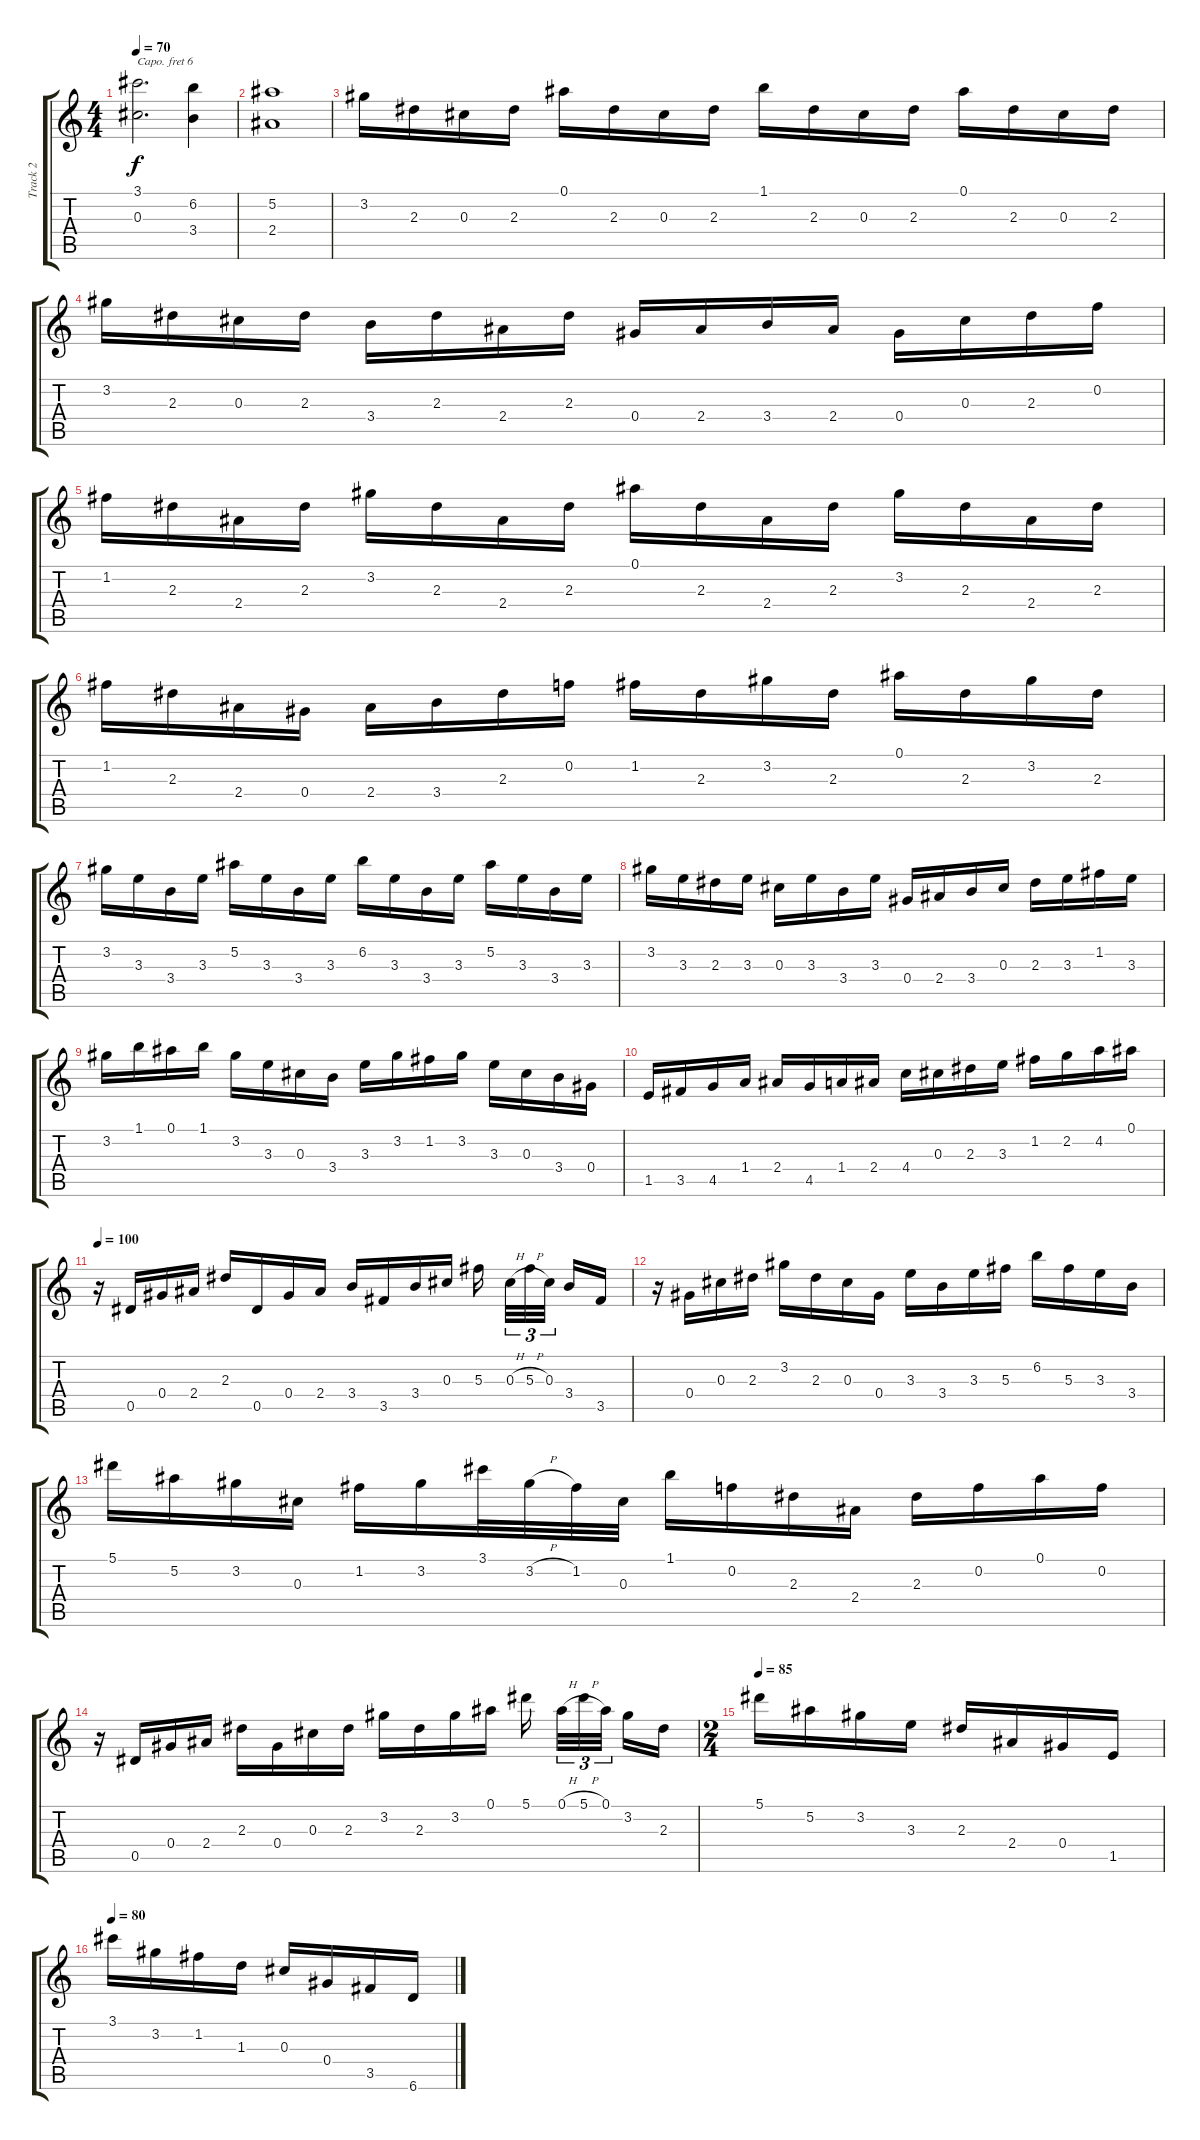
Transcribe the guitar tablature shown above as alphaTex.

\track ("Track 2" "Track 2") {instrument acousticguitarsteel}
\staff {score tabs}
\capo 6
\tuning (E4 B3 G3 D3 A2 D2) {hide}
\ts (4 4)
\tempo 70
\clef g2
\ks c
(3.1 0.3).2{d dy f} (6.2 3.4).4 |
(5.2 2.4).1 |
3.2.16 2.3.16 0.3.16 2.3.16 0.1.16 2.3.16 0.3.16 2.3.16 1.1.16 2.3.16 0.3.16 2.3.16 0.1.16 2.3.16 0.3.16 2.3.16 |
3.2.16 2.3.16 0.3.16 2.3.16 3.4.16 2.3.16 2.4.16 2.3.16 0.4.16 2.4.16 3.4.16 2.4.16 0.4.16 0.3.16 2.3.16 0.2.16 |
1.2.16 2.3.16 2.4.16 2.3.16 3.2.16 2.3.16 2.4.16 2.3.16 0.1.16 2.3.16 2.4.16 2.3.16 3.2.16 2.3.16 2.4.16 2.3.16 |
1.2.16 2.3.16 2.4.16 0.4.16 2.4.16 3.4.16 2.3.16 0.2.16 1.2.16 2.3.16 3.2.16 2.3.16 0.1.16 2.3.16 3.2.16 2.3.16 |
3.2.16 3.3.16 3.4.16 3.3.16 5.2.16 3.3.16 3.4.16 3.3.16 6.2.16 3.3.16 3.4.16 3.3.16 5.2.16 3.3.16 3.4.16 3.3.16 |
3.2.16 3.3.16 2.3.16 3.3.16 0.3.16 3.3.16 3.4.16 3.3.16 0.4.16 2.4.16 3.4.16 0.3.16 2.3.16 3.3.16 1.2.16 3.3.16 |
3.2.16 1.1.16 0.1.16 1.1.16 3.2.16 3.3.16 0.3.16 3.4.16 3.3.16 3.2.16 1.2.16 3.2.16 3.3.16 0.3.16 3.4.16 0.4.16 |
1.5.16 3.5.16 4.5.16 1.4.16 2.4.16 4.5.16 1.4.16 2.4.16 4.4.16 0.3.16 2.3.16 3.3.16 1.2.16 2.2.16 4.2.16 0.1.16 |
\tempo 100
r.16 0.5.16 0.4.16 2.4.16 2.3.16 0.5.16 0.4.16 2.4.16 3.4.16 3.5.16 3.4.16 0.3.16 5.3.16 0.3{h}.32{tu (3 2)} 5.3{h}.32{tu (3 2)} 0.3.32{tu (3 2)} 3.4.16 3.5.16 |
r.16 0.4.16 0.3.16 2.3.16 3.2.16 2.3.16 0.3.16 0.4.16 3.3.16 3.4.16 3.3.16 5.3.16 6.2.16 5.3.16 3.3.16 3.4.16 |
5.1.16 5.2.16 3.2.16 0.3.16 1.2.16 3.2.16 3.1.32 3.2{h}.32 1.2.32 0.3.32 1.1.16 0.2.16 2.3.16 2.4.16 2.3.16 0.2.16 0.1.16 0.2.16 |
r.16 0.5.16 0.4.16 2.4.16 2.3.16 0.4.16 0.3.16 2.3.16 3.2.16 2.3.16 3.2.16 0.1.16 5.1.16 0.1{h}.32{tu (3 2)} 5.1{h}.32{tu (3 2)} 0.1.32{tu (3 2)} 3.2.16 2.3.16 |
\ts (2 4)
\tempo 85
5.1.16 5.2.16 3.2.16 3.3.16 2.3.16 2.4.16 0.4.16 1.5.16 |
\tempo 80
3.1.16 3.2.16 1.2.16 1.3.16 0.3.16 0.4.16 3.5.16 6.6.16
